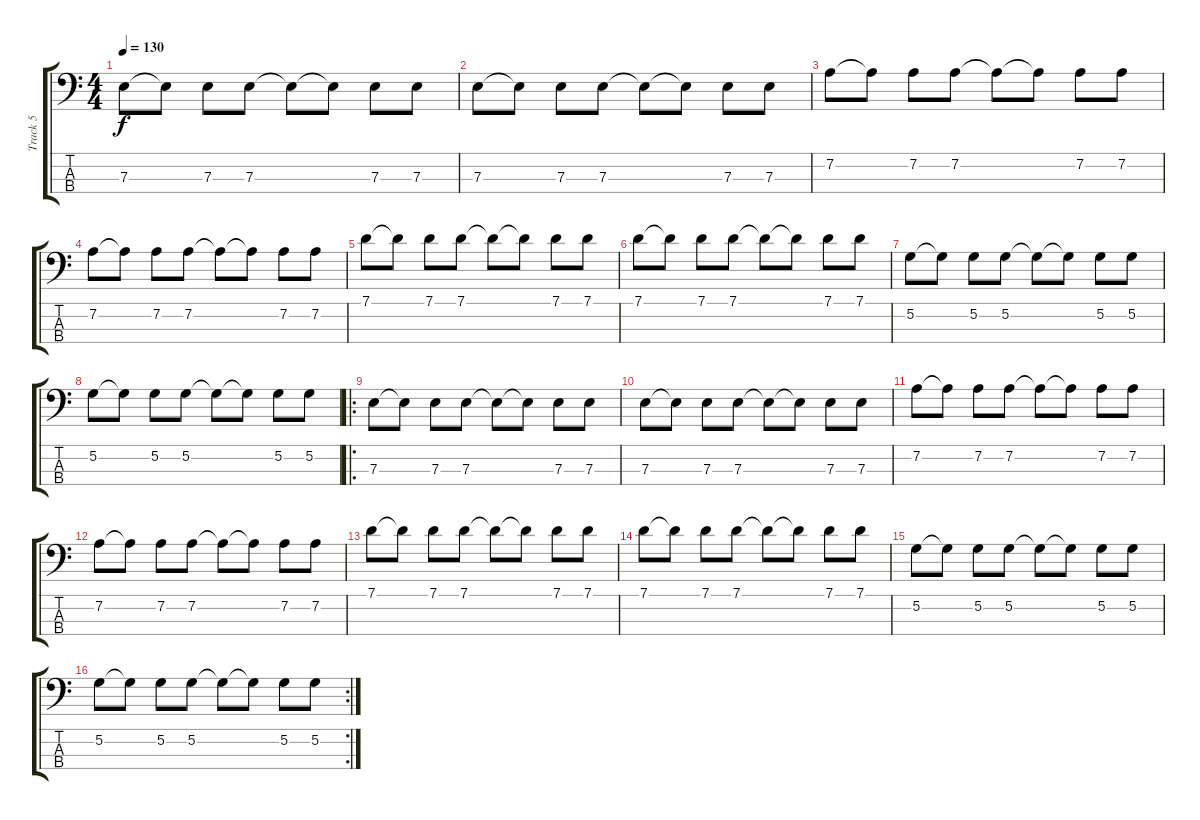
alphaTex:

\track ("Track 5" "Track 5") {instrument electricbasspick}
\staff {score tabs}
\tuning (G2 D2 A1 E1) {hide}
\ts (4 4)
\tempo 130
\clef f4
\ks c
7.3.8{dy f} 7.3{t}.8 7.3.8 7.3.8 7.3{t}.8 7.3{t}.8 7.3.8 7.3.8 |
7.3.8 7.3{t}.8 7.3.8 7.3.8 7.3{t}.8 7.3{t}.8 7.3.8 7.3.8 |
7.2.8 7.2{t}.8 7.2.8 7.2.8 7.2{t}.8 7.2{t}.8 7.2.8 7.2.8 |
7.2.8 7.2{t}.8 7.2.8 7.2.8 7.2{t}.8 7.2{t}.8 7.2.8 7.2.8 |
7.1.8 7.1{t}.8 7.1.8 7.1.8 7.1{t}.8 7.1{t}.8 7.1.8 7.1.8 |
7.1.8 7.1{t}.8 7.1.8 7.1.8 7.1{t}.8 7.1{t}.8 7.1.8 7.1.8 |
5.2.8 5.2{t}.8 5.2.8 5.2.8 5.2{t}.8 5.2{t}.8 5.2.8 5.2.8 |
5.2.8 5.2{t}.8 5.2.8 5.2.8 5.2{t}.8 5.2{t}.8 5.2.8 5.2.8 |
\ro
7.3.8 7.3{t}.8 7.3.8 7.3.8 7.3{t}.8 7.3{t}.8 7.3.8 7.3.8 |
7.3.8 7.3{t}.8 7.3.8 7.3.8 7.3{t}.8 7.3{t}.8 7.3.8 7.3.8 |
7.2.8 7.2{t}.8 7.2.8 7.2.8 7.2{t}.8 7.2{t}.8 7.2.8 7.2.8 |
7.2.8 7.2{t}.8 7.2.8 7.2.8 7.2{t}.8 7.2{t}.8 7.2.8 7.2.8 |
7.1.8 7.1{t}.8 7.1.8 7.1.8 7.1{t}.8 7.1{t}.8 7.1.8 7.1.8 |
7.1.8 7.1{t}.8 7.1.8 7.1.8 7.1{t}.8 7.1{t}.8 7.1.8 7.1.8 |
5.2.8 5.2{t}.8 5.2.8 5.2.8 5.2{t}.8 5.2{t}.8 5.2.8 5.2.8 |
\rc 2
5.2.8 5.2{t}.8 5.2.8 5.2.8 5.2{t}.8 5.2{t}.8 5.2.8 5.2.8
